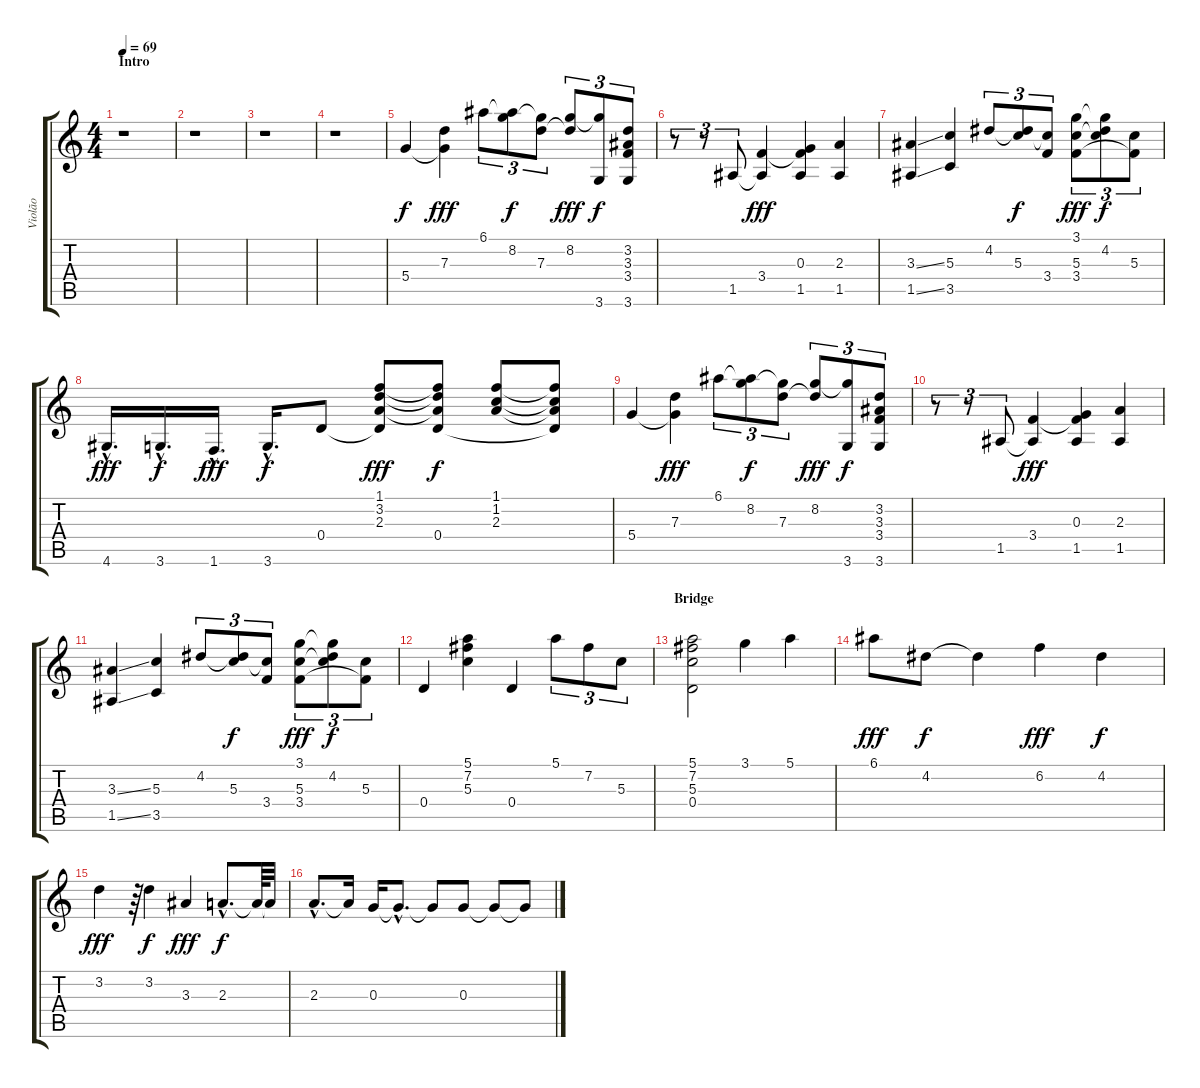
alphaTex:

\track ("Violão" "Violão") {instrument acousticguitarsteel}
\staff {score tabs}
\tuning (E4 B3 G3 D3 A2 E2) {hide}
\ts (4 4)
\section ("" "Intro")
\tempo 69
\clef g2
\ks c
r.1{dy f instrument acousticguitarsteel} |
r.1 |
r.1 |
r.1 |
5.4.4 (7.3 5.4{t}).4{dy fff} 6.1.8{tu (3 2)} (6.1{t} 8.2).8{tu (3 2) dy f} (8.2{t} 7.3).8{tu (3 2)} (8.2 7.3{t}).8{tu (3 2) dy fff} (8.2{t} 3.6).8{tu (3 2) dy f} (3.2 3.3 3.4 3.6).8{tu (3 2)} |
r.8{tu (3 2)} r.8{tu (3 2)} 1.5.8{tu (3 2)} (3.4 1.5{t}).4{dy fff} (0.3 3.4{t} 1.5).4 (2.3 1.5).4 |
(3.3{ss} 1.5{ss}).4 (5.3 3.5).4 4.2.8{tu (3 2)} (4.2{t} 5.3).8{tu (3 2) dy f} (5.3{t} 3.4).8{tu (3 2)} (3.1 5.3 3.4).8{tu (3 2) dy fff} (3.1{t} 4.2 5.3{t}).8{tu (3 2) dy f} (5.3 3.4{t}).8{tu (3 2)} |
4.6{hac}.16{d dy fff} 3.6{hac}.16{d dy f} 1.6{hac}.16{d dy fff} 3.6{hac}.16{d dy f} 0.4.8 (1.1 3.2 2.3 0.4{t}).8{dy fff} (1.1{t} 3.2{t} 2.3{t} 0.4).8{dy f} (1.1 1.2 2.3).8 (1.1{t} 1.2{t} 2.3{t} 0.4{t}).8 |
5.4.4 (7.3 5.4{t}).4{dy fff} 6.1.8{tu (3 2)} (6.1{t} 8.2).8{tu (3 2) dy f} (8.2{t} 7.3).8{tu (3 2)} (8.2 7.3{t}).8{tu (3 2) dy fff} (8.2{t} 3.6).8{tu (3 2) dy f} (3.2 3.3 3.4 3.6).8{tu (3 2)} |
r.8{tu (3 2)} r.8{tu (3 2)} 1.5.8{tu (3 2)} (3.4 1.5{t}).4{dy fff} (0.3 3.4{t} 1.5).4 (2.3 1.5).4 |
(3.3{ss} 1.5{ss}).4 (5.3 3.5).4 4.2.8{tu (3 2)} (4.2{t} 5.3).8{tu (3 2) dy f} (5.3{t} 3.4).8{tu (3 2)} (3.1 5.3 3.4).8{tu (3 2) dy fff} (3.1{t} 4.2 5.3{t}).8{tu (3 2) dy f} (5.3 3.4{t}).8{tu (3 2)} |
0.4.4 (5.1 7.2 5.3).4 0.4.4 5.1.8{tu (3 2)} 7.2.8{tu (3 2)} 5.3.8{tu (3 2)} |
\section ("" "Bridge")
(5.1 7.2 5.3 0.4).2 3.1.4 5.1.4 |
6.1.8{dy fff} 4.2.8{dy f} 4.2{t}.4 6.2.4{dy fff} 4.2.4{dy f} |
3.2.4{dy fff} r.64 3.2.4{dy f} 3.3.4{dy fff} 2.3{hac}.8{d dy f} 2.3{t}.64 2.3{t}.32 |
2.3{hac}.8{d} 2.3{t}.16 0.3.16 0.3{hac t}.8{d} 0.3{t}.8 0.3.8 0.3{t}.8 0.3{t}.8
